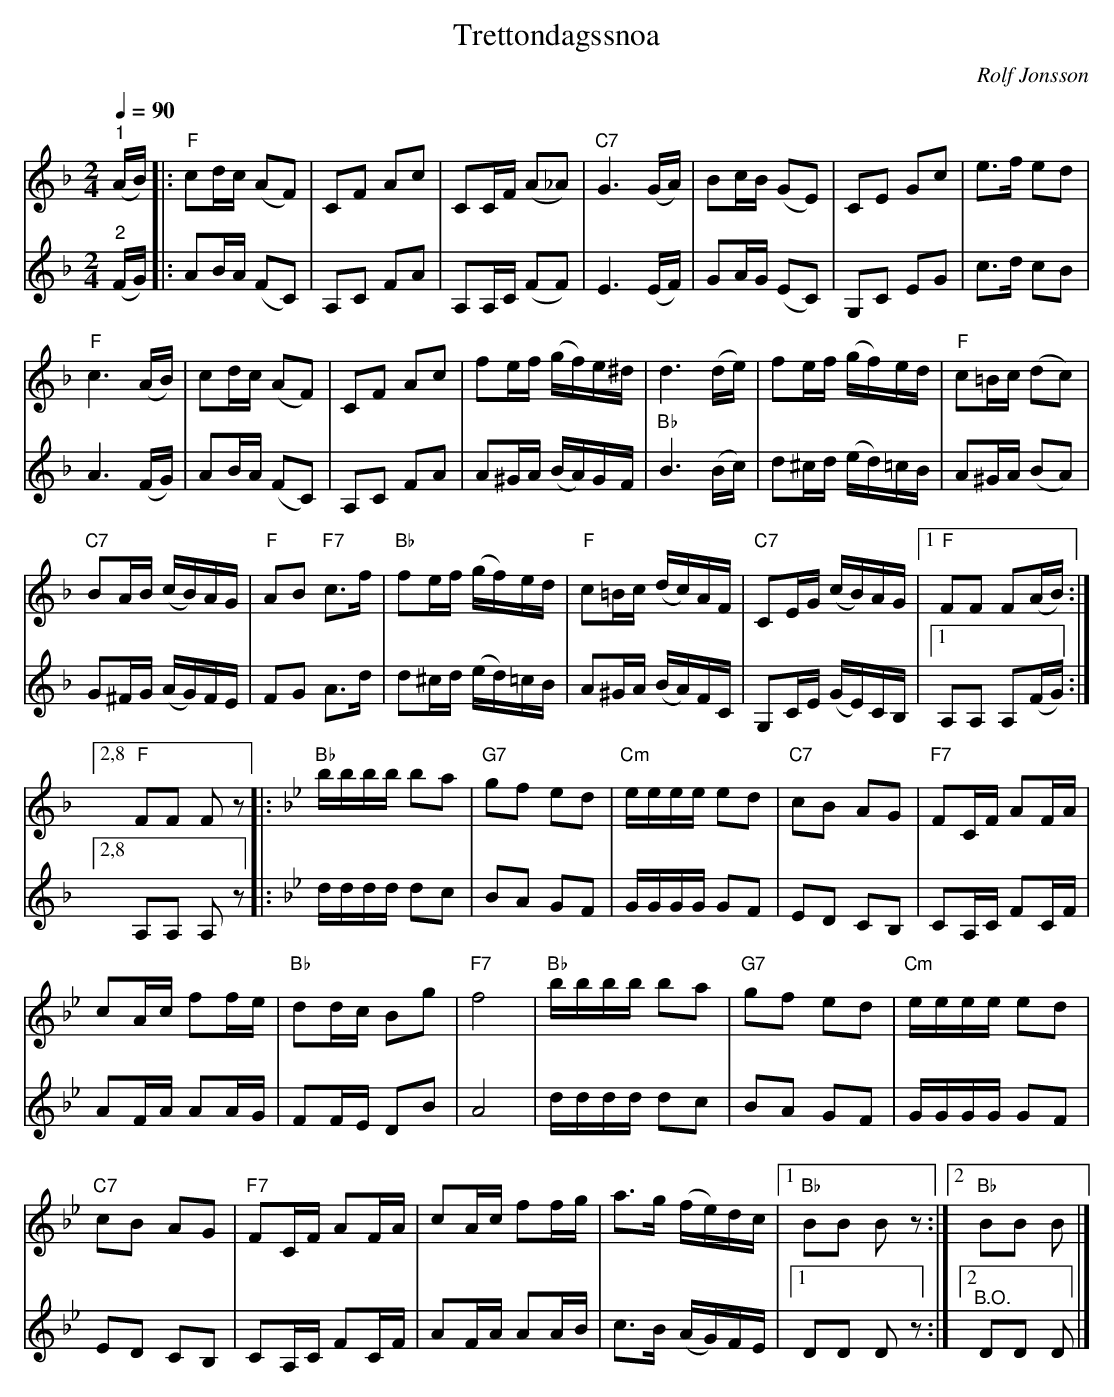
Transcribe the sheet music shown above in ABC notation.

X:1
T:Trettondagssnoa
C:Rolf Jonsson
L:1/16
Q:1/4=90
M:2/4
K:F
V:1
"^1" (AB) |:"F" c2dc (A2F2) | C2F2 A2c2 | C2CF (A2_A2) |"C7" G6 (GA) | B2cB (G2E2) | C2E2 G2c2 | e2>f2 e2d2 |
"F" c6 (AB) | c2dc (A2F2) | C2F2 A2c2 | f2ef (gf)e^d | d6 (de) | f2ef (gf)ed | "F" c2=Bc (d2c2) |
"C7" B2AB (cB)AG |"F" A2B2"F7" c2>f2 |"Bb" f2ef (gf)ed |"F" c2=Bc (dc)AF | "C7" C2EG (cB)AG |1"F" F2F2 F2(AB) :|2,8
"F" F2F2 F2 z2 |:[K:Bb]"Bb" bbbb b2a2 | "G7" g2f2 e2d2 |"Cm" eeee e2d2 |"C7" c2B2 A2G2 |"F7" F2CF A2FA |
c2Ac f2fe |"Bb" d2dc B2g2 | "F7" f8 |"Bb" bbbb b2a2 |"G7" g2f2 e2d2 |"Cm" eeee e2d2 |
"C7" c2B2 A2G2 |"F7" F2CF A2FA | c2Ac f2fg | a2>g2 (fe)dc |1"Bb" B2B2 B2 z2 :|2"Bb" B2B2 B2 |]
V:2
"^2" (FG) |: A2BA (F2C2) | A,2C2 F2A2 | A,2A,C (F2F2) | E6 (EF) | G2AG (E2C2) | G,2C2 E2G2 | c2>d2 c2B2 |
A6 (FG) | A2BA (F2C2) | A,2C2 F2A2 | A2^GA (BA)GF |"Bb" B6 (Bc) | d2^cd (ed)=cB | A2^GA (B2A2) |
G2^FG (AG)FE | F2G2 A2>d2 | d2^cd (ed)=cB | A2^GA (BA)FC | G,2CE (GE)CB, |1 A,2A,2 A,2(FG) :|2,8
A,2A,2 A,2 z2 |:[K:Bb] dddd d2c2 | B2A2 G2F2 | GGGG G2F2 | E2D2 C2B,2 | C2A,C F2CF | A2FA A2AG | F2FE D2B2 | A8 | dddd d2c2 |
B2A2 G2F2 | GGGG G2F2 | E2D2 C2B,2 | C2A,C F2CF | A2FA A2AB | c2>B2 (AG)FE |1 D2D2 D2 z2 :|2 "^B.O." D2D2 D2 |]
